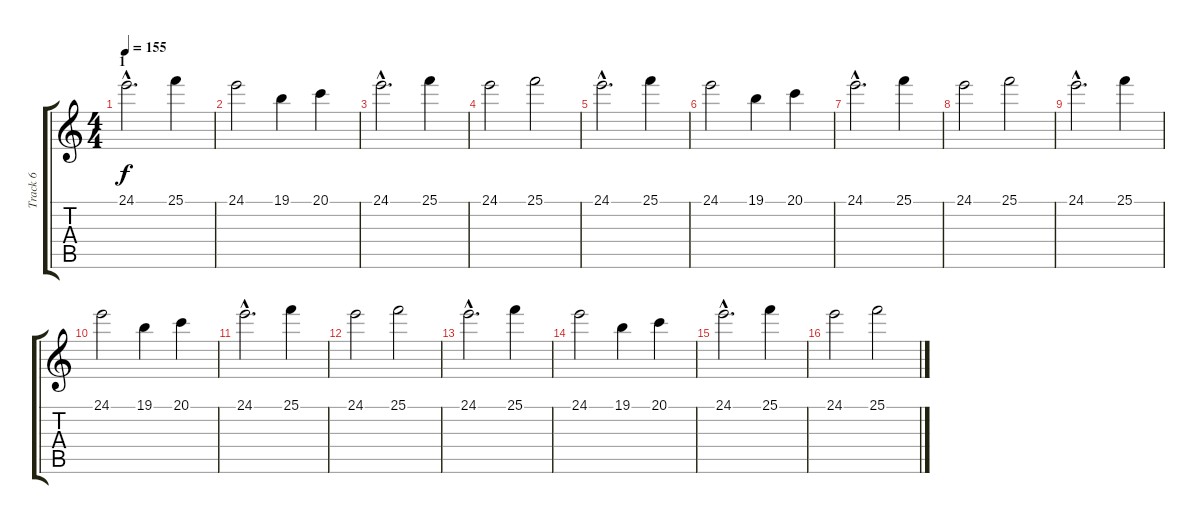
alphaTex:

\track ("Track 6" "Track 6") {instrument piccolo}
\staff {score tabs}
\tuning (E4 B3 G3 D3 A2 E2) {hide}
\ts (4 4)
\section ("" "1")
\tempo 155
\clef g2
\ks c
24.1{hac}.2{d dy f} 25.1.4 |
24.1.2 19.1.4 20.1.4 |
24.1{hac}.2{d} 25.1.4 |
24.1.2 25.1.2 |
24.1{hac}.2{d} 25.1.4 |
24.1.2 19.1.4 20.1.4 |
24.1{hac}.2{d} 25.1.4 |
24.1.2 25.1.2 |
24.1{hac}.2{d} 25.1.4 |
24.1.2 19.1.4 20.1.4 |
24.1{hac}.2{d} 25.1.4 |
24.1.2 25.1.2 |
24.1{hac}.2{d} 25.1.4 |
24.1.2 19.1.4 20.1.4 |
24.1{hac}.2{d} 25.1.4 |
24.1.2 25.1.2
